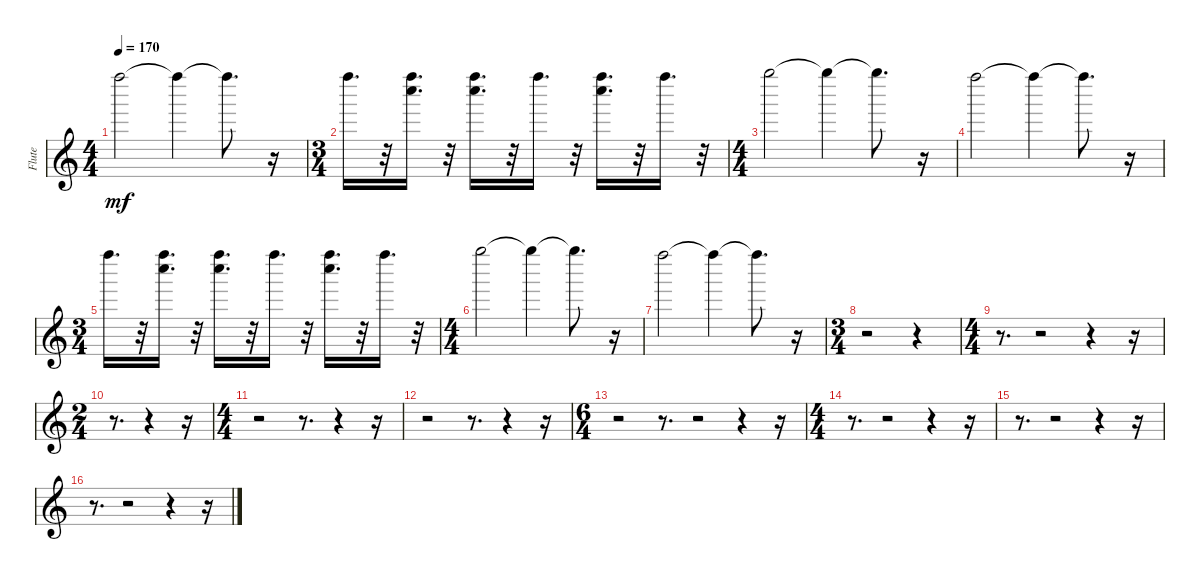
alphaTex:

\track ("Flute" "Flute") {instrument acousticguitarsteel}
\staff {score}
\tuning (E4 B3 G3 D3 A2 E2 B1) {hide}
\ts (4 4)
\tempo 170
\clef g2
\ks c
25.1.2{dy mf} 25.1{t}.4 25.1{t}.8{d} r.16 |
\ts (3 4)
25.1.16{d} r.32 (20.1 30.2).16{d} r.32 (20.1 30.2).16{d} r.32 25.1.16{d} r.32 (20.1 30.2).16{d} r.32 25.1.16{d} r.32 |
\ts (4 4)
27.1.2 27.1{t}.4 27.1{t}.8{d} r.16 |
25.1.2 25.1{t}.4 25.1{t}.8{d} r.16 |
\ts (3 4)
25.1.16{d} r.32 (20.1 30.2).16{d} r.32 (20.1 30.2).16{d} r.32 25.1.16{d} r.32 (20.1 30.2).16{d} r.32 25.1.16{d} r.32 |
\ts (4 4)
27.1.2 27.1{t}.4 27.1{t}.8{d} r.16 |
25.1.2 25.1{t}.4 25.1{t}.8{d} r.16 |
\ts (3 4)
r.2 r.4 |
\ts (4 4)
r.8{d} r.2 r.4 r.16 |
\ts (2 4)
r.8{d} r.4 r.16 |
\ts (4 4)
r.2 r.8{d} r.4 r.16 |
r.2 r.8{d} r.4 r.16 |
\ts (6 4)
r.2 r.8{d} r.2 r.4 r.16 |
\ts (4 4)
r.8{d} r.2 r.4 r.16 |
r.8{d} r.2 r.4 r.16 |
r.8{d} r.2 r.4 r.16
